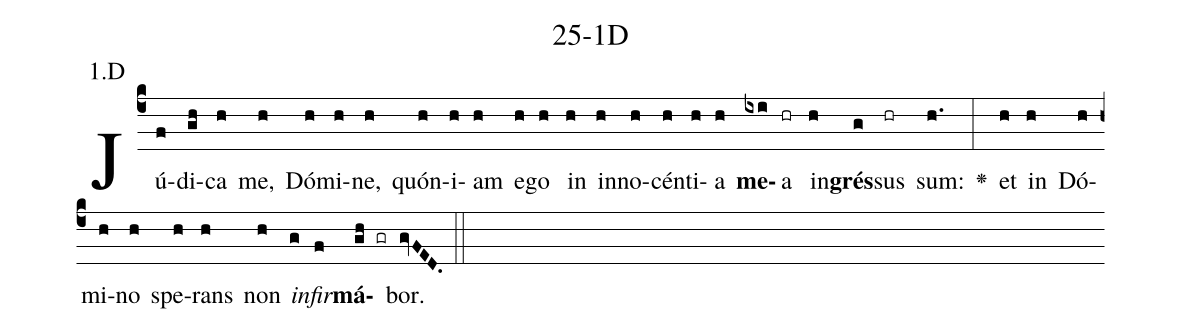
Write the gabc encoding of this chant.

name: 25-1D;
annotation: 1.D;
%%
(c4)Jú(f)di(gh)ca(h) me,(h) Dó(h)mi(h)ne,(h) quón(h)i(h)am(h) e(h)go(h) in(h) in(h)no(h)cén(h)ti(h)a(h) <b>me</b>(ixi)a(hr) in(h)<b>grés</b>(g)sus(hr) sum:(h.) <v>\greheightstar</v>(:) et(h) in(h) Dó(h)mi(h)no(h) spe(h)rans(h) non(h) <i>in</i>(g)<i>fir</i>(f)<b>má</b>(gh gr)bor.(gvFED.) (::)


%E(h) u(h) o(g) u(f) a(gh) e.(gvFED.) (::)
